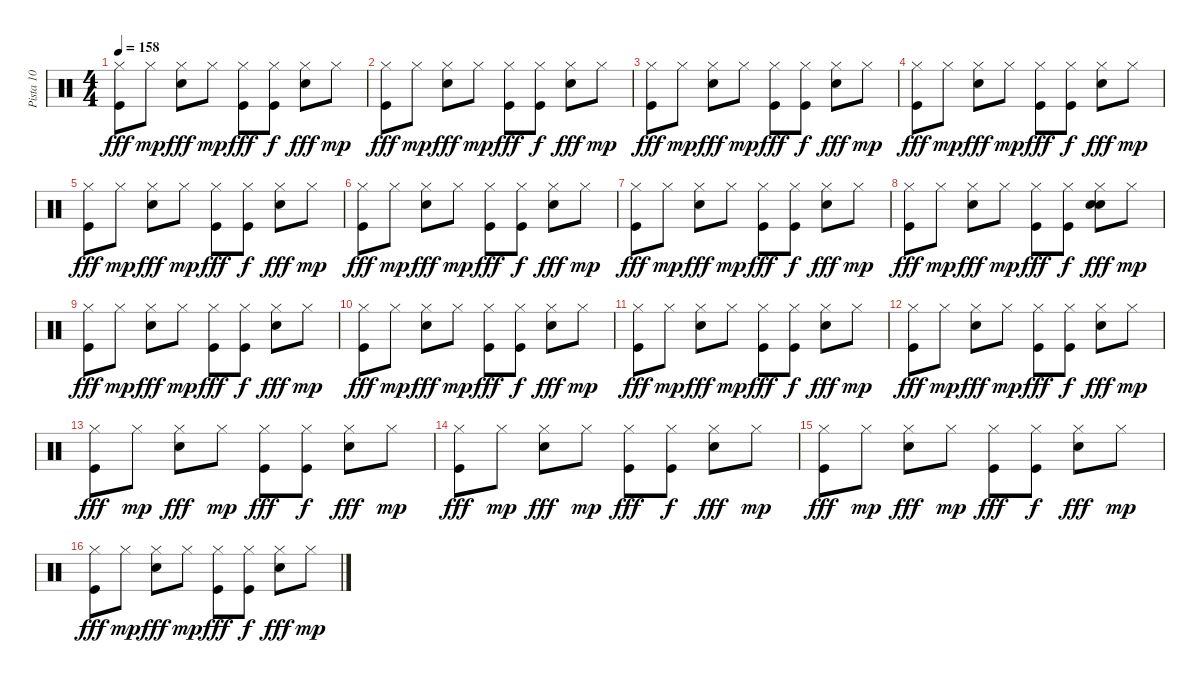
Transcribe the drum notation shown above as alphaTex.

\track ("Pista 10" "Pista 10") {instrument percussion}
\staff {score}
\articulation defaults
\ts (4 4)
\tempo 158
\clef neutral
\ks c
("Hi-Hat (closed)" "Kick (hit)").8{dy fff} "Hi-Hat (closed)".8{dy mp} ("Snare (hit) 2" "Hi-Hat (closed)").8{dy fff} "Hi-Hat (closed)".8{dy mp} ("Hi-Hat (closed)" "Kick (hit)").8{dy fff} ("Hi-Hat (closed)" "Kick (hit)").8{dy f} ("Snare (hit) 2" "Hi-Hat (closed)").8{dy fff} "Hi-Hat (closed)".8{dy mp} |
("Hi-Hat (closed)" "Kick (hit)").8{dy fff} "Hi-Hat (closed)".8{dy mp} ("Snare (hit) 2" "Hi-Hat (closed)").8{dy fff} "Hi-Hat (closed)".8{dy mp} ("Hi-Hat (closed)" "Kick (hit)").8{dy fff} ("Hi-Hat (closed)" "Kick (hit)").8{dy f} ("Snare (hit) 2" "Hi-Hat (closed)").8{dy fff} "Hi-Hat (closed)".8{dy mp} |
("Hi-Hat (closed)" "Kick (hit)").8{dy fff} "Hi-Hat (closed)".8{dy mp} ("Snare (hit) 2" "Hi-Hat (closed)").8{dy fff} "Hi-Hat (closed)".8{dy mp} ("Hi-Hat (closed)" "Kick (hit)").8{dy fff} ("Hi-Hat (closed)" "Kick (hit)").8{dy f} ("Snare (hit) 2" "Hi-Hat (closed)").8{dy fff} "Hi-Hat (closed)".8{dy mp} |
("Hi-Hat (closed)" "Kick (hit)").8{dy fff} "Hi-Hat (closed)".8{dy mp} ("Snare (hit) 2" "Hi-Hat (closed)").8{dy fff} "Hi-Hat (closed)".8{dy mp} ("Hi-Hat (closed)" "Kick (hit)").8{dy fff} ("Hi-Hat (closed)" "Kick (hit)").8{dy f} ("Snare (hit) 2" "Hi-Hat (closed)").8{dy fff} "Hi-Hat (closed)".8{dy mp} |
("Hi-Hat (closed)" "Kick (hit)").8{dy fff} "Hi-Hat (closed)".8{dy mp} ("Snare (hit) 2" "Hi-Hat (closed)").8{dy fff} "Hi-Hat (closed)".8{dy mp} ("Hi-Hat (closed)" "Kick (hit)").8{dy fff} ("Hi-Hat (closed)" "Kick (hit)").8{dy f} ("Snare (hit) 2" "Hi-Hat (closed)").8{dy fff} "Hi-Hat (closed)".8{dy mp} |
("Hi-Hat (closed)" "Kick (hit)").8{dy fff} "Hi-Hat (closed)".8{dy mp} ("Snare (hit) 2" "Hi-Hat (closed)").8{dy fff} "Hi-Hat (closed)".8{dy mp} ("Hi-Hat (closed)" "Kick (hit)").8{dy fff} ("Hi-Hat (closed)" "Kick (hit)").8{dy f} ("Snare (hit) 2" "Hi-Hat (closed)").8{dy fff} "Hi-Hat (closed)".8{dy mp} |
("Hi-Hat (closed)" "Kick (hit)").8{dy fff} "Hi-Hat (closed)".8{dy mp} ("Snare (hit) 2" "Hi-Hat (closed)").8{dy fff} "Hi-Hat (closed)".8{dy mp} ("Hi-Hat (closed)" "Kick (hit)").8{dy fff} ("Hi-Hat (closed)" "Kick (hit)").8{dy f} ("Snare (hit) 2" "Hi-Hat (closed)").8{dy fff} "Hi-Hat (closed)".8{dy mp} |
("Hi-Hat (closed)" "Kick (hit)").8{dy fff} "Hi-Hat (closed)".8{dy mp} ("Snare (hit) 2" "Hi-Hat (closed)").8{dy fff} "Hi-Hat (closed)".8{dy mp} ("Hi-Hat (closed)" "Kick (hit)").8{dy fff} ("Hi-Hat (closed)" "Kick (hit)").8{dy f} ("Snare (hit) 2" "Hi-Hat (closed)" "Electric Snare (hit)").8{dy fff} "Hi-Hat (closed)".8{dy mp} |
("Hi-Hat (closed)" "Kick (hit)").8{dy fff} "Hi-Hat (closed)".8{dy mp} ("Snare (hit) 2" "Hi-Hat (closed)").8{dy fff} "Hi-Hat (closed)".8{dy mp} ("Hi-Hat (closed)" "Kick (hit)").8{dy fff} ("Hi-Hat (closed)" "Kick (hit)").8{dy f} ("Snare (hit) 2" "Hi-Hat (closed)").8{dy fff} "Hi-Hat (closed)".8{dy mp} |
("Hi-Hat (closed)" "Kick (hit)").8{dy fff} "Hi-Hat (closed)".8{dy mp} ("Snare (hit) 2" "Hi-Hat (closed)").8{dy fff} "Hi-Hat (closed)".8{dy mp} ("Hi-Hat (closed)" "Kick (hit)").8{dy fff} ("Hi-Hat (closed)" "Kick (hit)").8{dy f} ("Snare (hit) 2" "Hi-Hat (closed)").8{dy fff} "Hi-Hat (closed)".8{dy mp} |
("Hi-Hat (closed)" "Kick (hit)").8{dy fff} "Hi-Hat (closed)".8{dy mp} ("Snare (hit) 2" "Hi-Hat (closed)").8{dy fff} "Hi-Hat (closed)".8{dy mp} ("Hi-Hat (closed)" "Kick (hit)").8{dy fff} ("Hi-Hat (closed)" "Kick (hit)").8{dy f} ("Snare (hit) 2" "Hi-Hat (closed)").8{dy fff} "Hi-Hat (closed)".8{dy mp} |
("Hi-Hat (closed)" "Kick (hit)").8{dy fff} "Hi-Hat (closed)".8{dy mp} ("Snare (hit) 2" "Hi-Hat (closed)").8{dy fff} "Hi-Hat (closed)".8{dy mp} ("Hi-Hat (closed)" "Kick (hit)").8{dy fff} ("Hi-Hat (closed)" "Kick (hit)").8{dy f} ("Snare (hit) 2" "Hi-Hat (closed)").8{dy fff} "Hi-Hat (closed)".8{dy mp} |
("Hi-Hat (closed)" "Kick (hit)").8{dy fff} "Hi-Hat (closed)".8{dy mp} ("Snare (hit) 2" "Hi-Hat (closed)").8{dy fff} "Hi-Hat (closed)".8{dy mp} ("Hi-Hat (closed)" "Kick (hit)").8{dy fff} ("Hi-Hat (closed)" "Kick (hit)").8{dy f} ("Snare (hit) 2" "Hi-Hat (closed)").8{dy fff} "Hi-Hat (closed)".8{dy mp} |
("Hi-Hat (closed)" "Kick (hit)").8{dy fff} "Hi-Hat (closed)".8{dy mp} ("Snare (hit) 2" "Hi-Hat (closed)").8{dy fff} "Hi-Hat (closed)".8{dy mp} ("Hi-Hat (closed)" "Kick (hit)").8{dy fff} ("Hi-Hat (closed)" "Kick (hit)").8{dy f} ("Snare (hit) 2" "Hi-Hat (closed)").8{dy fff} "Hi-Hat (closed)".8{dy mp} |
("Hi-Hat (closed)" "Kick (hit)").8{dy fff} "Hi-Hat (closed)".8{dy mp} ("Snare (hit) 2" "Hi-Hat (closed)").8{dy fff} "Hi-Hat (closed)".8{dy mp} ("Hi-Hat (closed)" "Kick (hit)").8{dy fff} ("Hi-Hat (closed)" "Kick (hit)").8{dy f} ("Snare (hit) 2" "Hi-Hat (closed)").8{dy fff} "Hi-Hat (closed)".8{dy mp} |
("Hi-Hat (closed)" "Kick (hit)").8{dy fff} "Hi-Hat (closed)".8{dy mp} ("Snare (hit) 2" "Hi-Hat (closed)").8{dy fff} "Hi-Hat (closed)".8{dy mp} ("Hi-Hat (closed)" "Kick (hit)").8{dy fff} ("Hi-Hat (closed)" "Kick (hit)").8{dy f} ("Snare (hit) 2" "Hi-Hat (closed)").8{dy fff} "Hi-Hat (closed)".8{dy mp}
